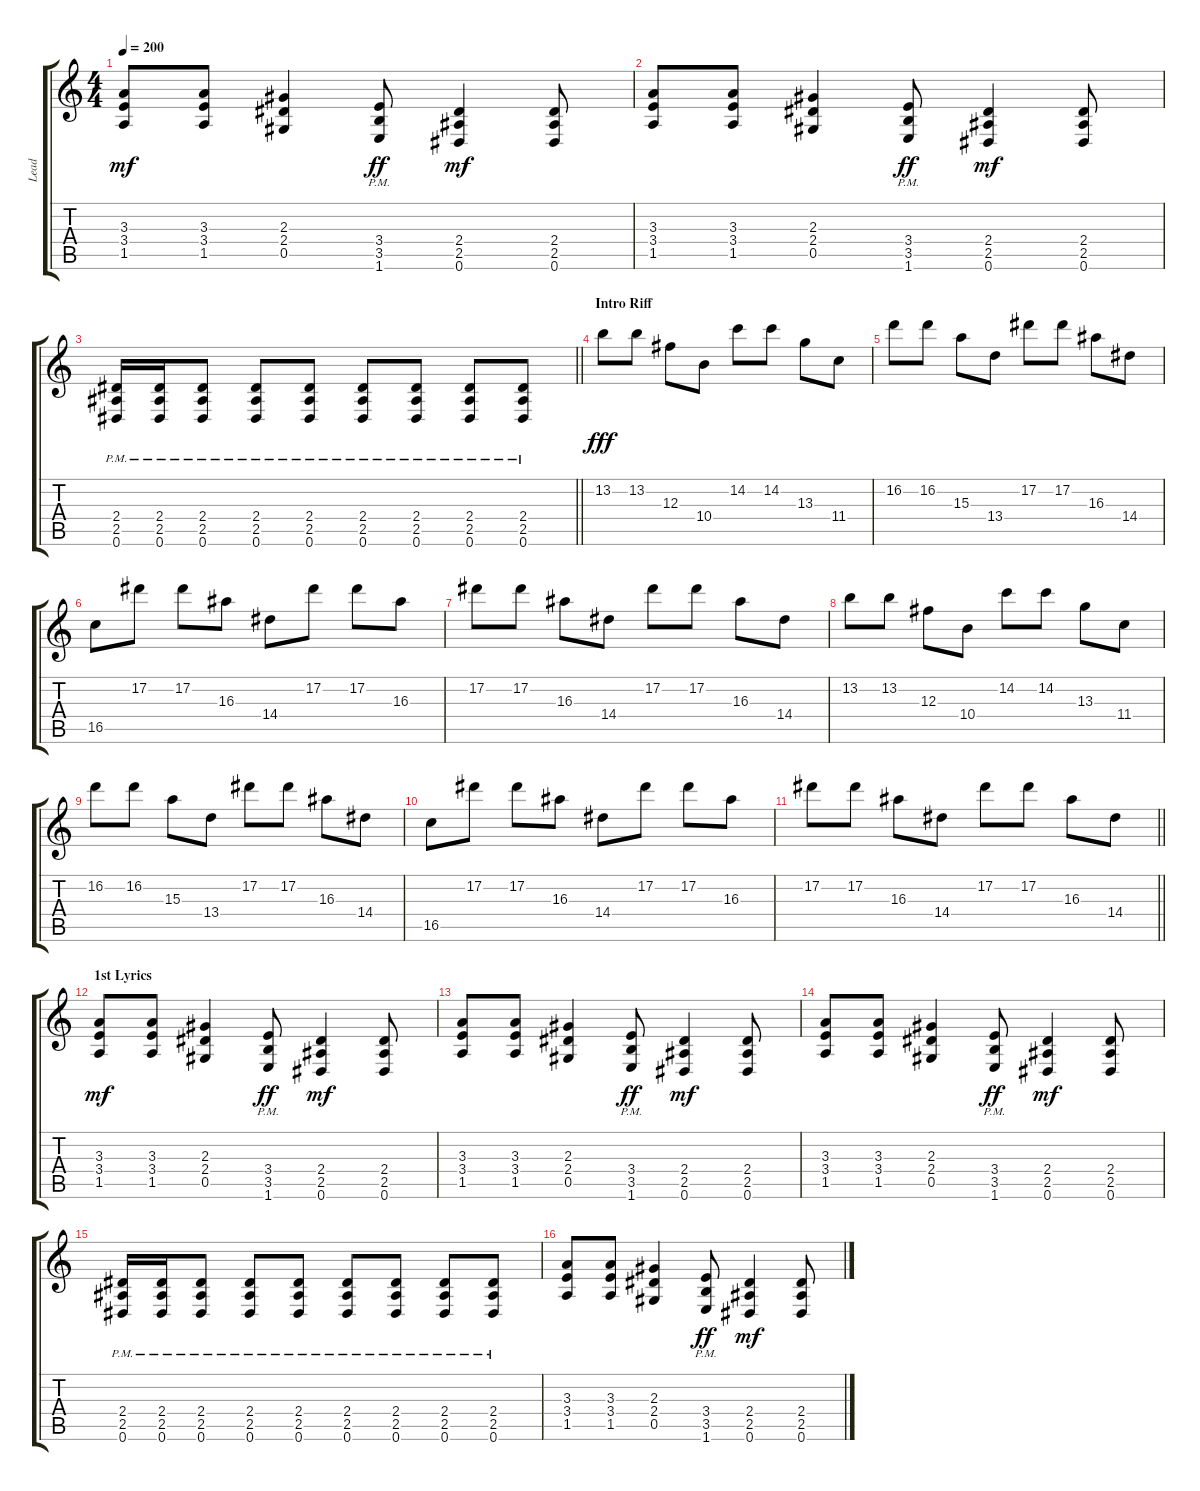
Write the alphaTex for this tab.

\track ("Lead" "Lead") {instrument overdrivenguitar}
\staff {score tabs}
\tuning (Eb4 Bb3 Gb3 Db3 Ab2 Eb2) {hide}
\ts (4 4)
\tempo 200
\clef g2
\ks c
(3.3 3.4 1.5).8{dy mf} (3.3 3.4 1.5).8 (2.3 2.4 0.5).4 (3.4{pm} 3.5{pm} 1.6{pm}).8{dy ff} (2.4 2.5 0.6).4{dy mf} (2.4 2.5 0.6).8 |
(3.3 3.4 1.5).8 (3.3 3.4 1.5).8 (2.3 2.4 0.5).4 (3.4{pm} 3.5{pm} 1.6{pm}).8{dy ff} (2.4 2.5 0.6).4{dy mf} (2.4 2.5 0.6).8 |
\barLineRight lightlight
(2.4{pm} 2.5{pm} 0.6{pm}).16 (2.4{pm} 2.5{pm} 0.6{pm}).16 (2.4{pm} 2.5{pm} 0.6{pm}).8 (2.4{pm} 2.5{pm} 0.6{pm}).8 (2.4{pm} 2.5{pm} 0.6{pm}).8 (2.4{pm} 2.5{pm} 0.6{pm}).8 (2.4{pm} 2.5{pm} 0.6{pm}).8 (2.4{pm} 2.5{pm} 0.6{pm}).8 (2.4{pm} 2.5{pm} 0.6{pm}).8 |
\section ("" "Intro Riff")
13.2.8{dy fff} 13.2.8 12.3.8 10.4.8 14.2.8 14.2.8 13.3.8 11.4.8 |
16.2.8 16.2.8 15.3.8 13.4.8 17.2.8 17.2.8 16.3.8 14.4.8 |
16.5.8 17.2.8 17.2.8 16.3.8 14.4.8 17.2.8 17.2.8 16.3.8 |
17.2.8 17.2.8 16.3.8 14.4.8 17.2.8 17.2.8 16.3.8 14.4.8 |
13.2.8 13.2.8 12.3.8 10.4.8 14.2.8 14.2.8 13.3.8 11.4.8 |
16.2.8 16.2.8 15.3.8 13.4.8 17.2.8 17.2.8 16.3.8 14.4.8 |
16.5.8 17.2.8 17.2.8 16.3.8 14.4.8 17.2.8 17.2.8 16.3.8 |
\barLineRight lightlight
17.2.8 17.2.8 16.3.8 14.4.8 17.2.8 17.2.8 16.3.8 14.4.8 |
\section ("" "1st Lyrics")
(3.3 3.4 1.5).8{dy mf} (3.3 3.4 1.5).8 (2.3 2.4 0.5).4 (3.4{pm} 3.5{pm} 1.6{pm}).8{dy ff} (2.4 2.5 0.6).4{dy mf} (2.4 2.5 0.6).8 |
(3.3 3.4 1.5).8 (3.3 3.4 1.5).8 (2.3 2.4 0.5).4 (3.4{pm} 3.5{pm} 1.6{pm}).8{dy ff} (2.4 2.5 0.6).4{dy mf} (2.4 2.5 0.6).8 |
(3.3 3.4 1.5).8 (3.3 3.4 1.5).8 (2.3 2.4 0.5).4 (3.4{pm} 3.5{pm} 1.6{pm}).8{dy ff} (2.4 2.5 0.6).4{dy mf} (2.4 2.5 0.6).8 |
(2.4{pm} 2.5{pm} 0.6{pm}).16 (2.4{pm} 2.5{pm} 0.6{pm}).16 (2.4{pm} 2.5{pm} 0.6{pm}).8 (2.4{pm} 2.5{pm} 0.6{pm}).8 (2.4{pm} 2.5{pm} 0.6{pm}).8 (2.4{pm} 2.5{pm} 0.6{pm}).8 (2.4{pm} 2.5{pm} 0.6{pm}).8 (2.4{pm} 2.5{pm} 0.6{pm}).8 (2.4{pm} 2.5{pm} 0.6{pm}).8 |
(3.3 3.4 1.5).8 (3.3 3.4 1.5).8 (2.3 2.4 0.5).4 (3.4{pm} 3.5{pm} 1.6{pm}).8{dy ff} (2.4 2.5 0.6).4{dy mf} (2.4 2.5 0.6).8
